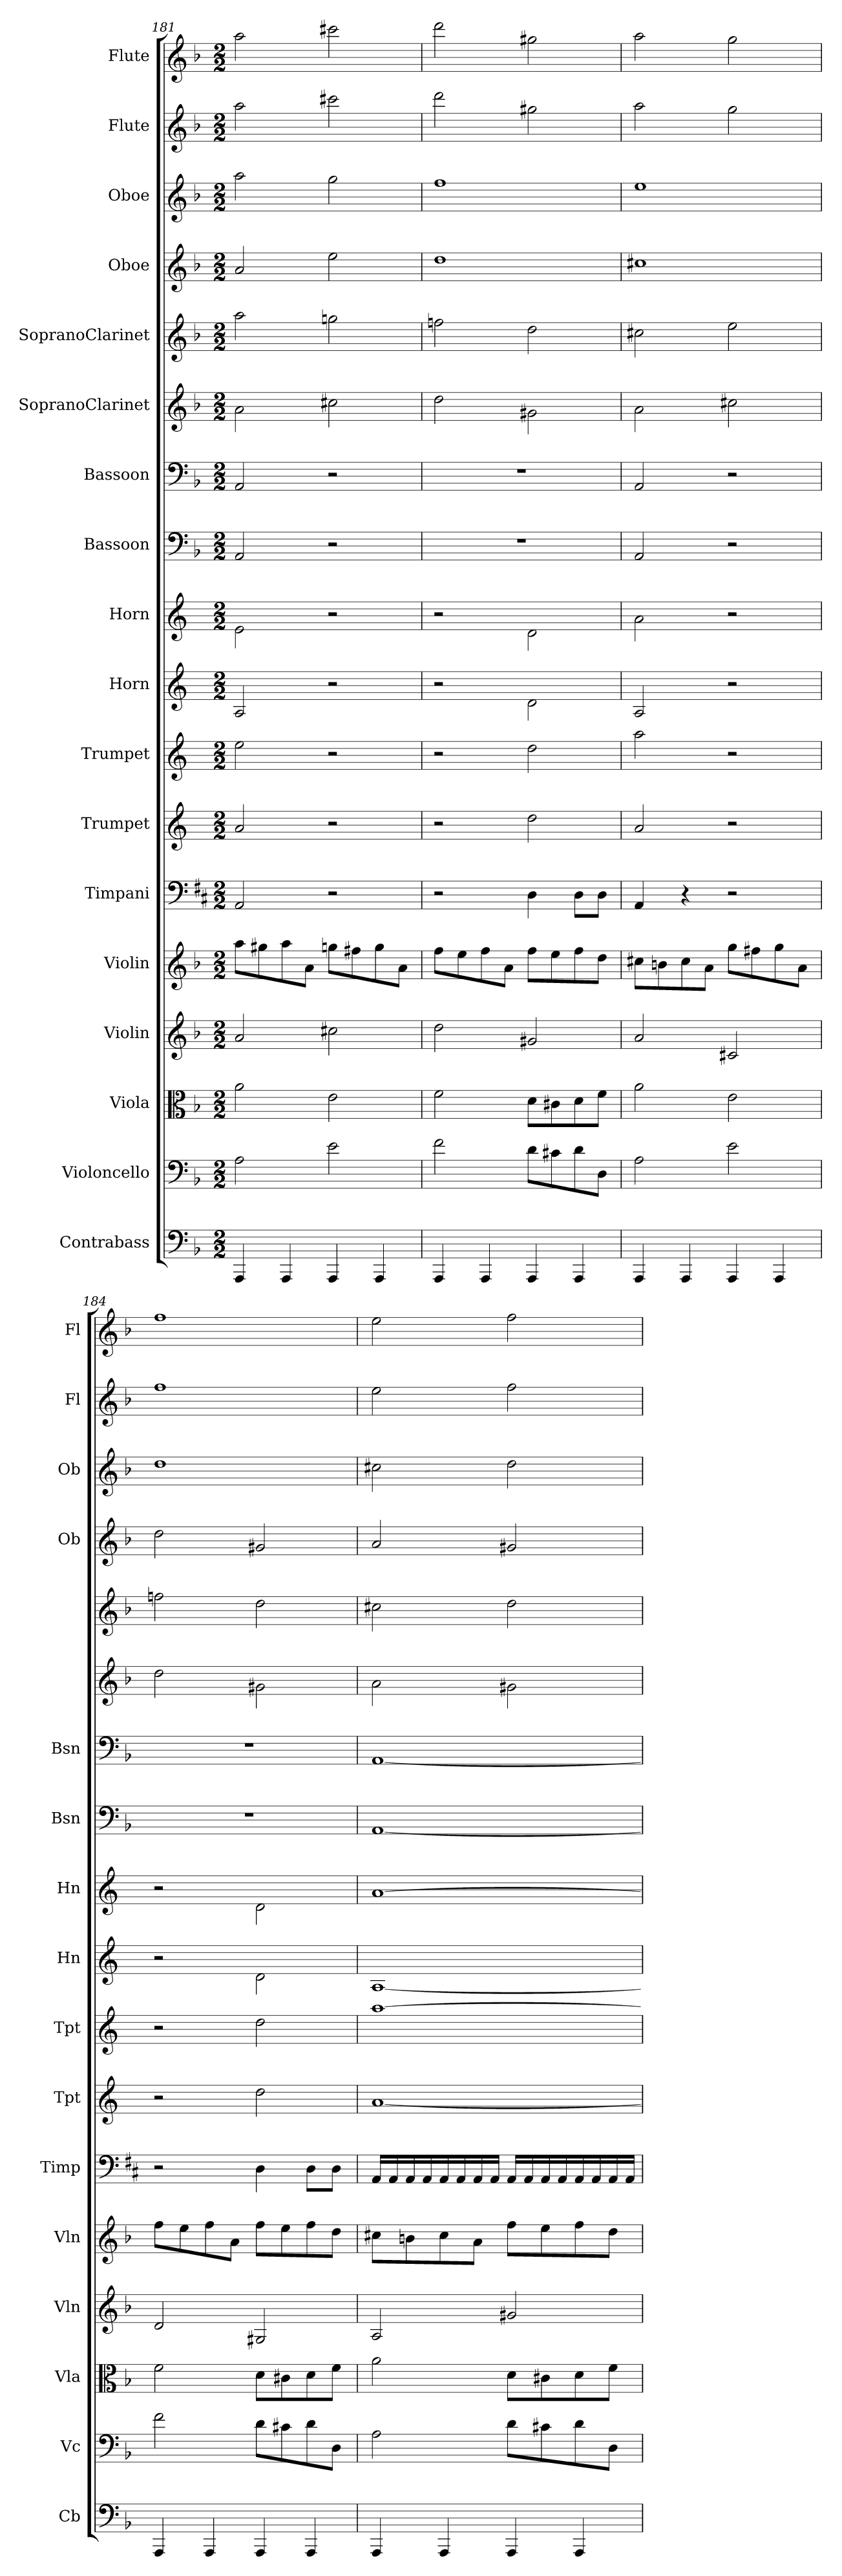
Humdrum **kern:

**kern	**kern	**kern	**kern	**kern	**kern	**kern	**kern	**kern	**kern	**kern	**kern	**kern	**kern	**kern	**kern	**kern	**kern
*part18	*part17	*part16	*part15	*part14	*part13	*part12	*part11	*part10	*part9	*part8	*part7	*part6	*part5	*part4	*part3	*part2	*part1
*staff18	*staff17	*staff16	*staff15	*staff14	*staff13	*staff12	*staff11	*staff10	*staff9	*staff8	*staff7	*staff6	*staff5	*staff4	*staff3	*staff2	*staff1
*I"Contrabass	*I"Violoncello	*I"Viola	*I"Violin	*I"Violin	*I"Timpani	*I"Trumpet	*I"Trumpet	*I"Horn	*I"Horn	*I"Bassoon	*I"Bassoon	*I"SopranoClarinet	*I"SopranoClarinet	*I"Oboe	*I"Oboe	*I"Flute	*I"Flute
*I'Cb	*I'Vc	*I'Vla	*I'Vln	*I'Vln	*I'Timp	*I'Tpt	*I'Tpt	*I'Hn	*I'Hn	*I'Bsn	*I'Bsn	*	*	*I'Ob	*I'Ob	*I'Fl	*I'Fl
*clefF4	*clefF4	*clefC3	*clefG2	*clefG2	*clefF4	*clefG2	*clefG2	*clefG2	*clefG2	*clefF4	*clefF4	*clefG2	*clefG2	*clefG2	*clefG2	*clefG2	*clefG2
*k[b-]	*k[b-]	*k[b-]	*k[b-]	*k[b-]	*k[f#c#]	*k[]	*k[]	*k[]	*k[]	*k[b-]	*k[b-]	*k[b-]	*k[b-]	*k[b-]	*k[b-]	*k[b-]	*k[b-]
*M2/2	*M2/2	*M2/2	*M2/2	*M2/2	*M2/2	*M2/2	*M2/2	*M2/2	*M2/2	*M2/2	*M2/2	*M2/2	*M2/2	*M2/2	*M2/2	*M2/2	*M2/2
=181	=181	=181	=181	=181	=181	=181	=181	=181	=181	=181	=181	=181	=181	=181	=181	=181	=181
4AAA/	2A\	2a\	2a/	8aa\L	2AA/	2a/	2ee\	2A/	2e\	2AA/	2AA/	2a\	2aa\	2a/	2aa\	2aa\	2aa\
.	.	.	.	8gg#X\	.	.	.	.	.	.	.	.	.	.	.	.	.
4AAA/	.	.	.	8aa\	.	.	.	.	.	.	.	.	.	.	.	.	.
.	.	.	.	8a\J	.	.	.	.	.	.	.	.	.	.	.	.	.
4AAA/	2e\	2e\	2cc#X\	8ggn\L	2r	2r	2r	2r	2r	2r	2r	2cc#X\	2ggn\	2ee\	2gg\	2ccc#X\	2ccc#X\
.	.	.	.	8ff#X\	.	.	.	.	.	.	.	.	.	.	.	.	.
4AAA/	.	.	.	8gg\	.	.	.	.	.	.	.	.	.	.	.	.	.
.	.	.	.	8a\J	.	.	.	.	.	.	.	.	.	.	.	.	.
=182	=182	=182	=182	=182	=182	=182	=182	=182	=182	=182	=182	=182	=182	=182	=182	=182	=182
4AAA/	2f\	2f\	2dd\	8ff\L	2r	2r	2r	2r	2r	1r	1r	2dd\	2ffn\	1dd\	1ff\	2ddd\	2ddd\
.	.	.	.	8ee\	.	.	.	.	.	.	.	.	.	.	.	.	.
4AAA/	.	.	.	8ff\	.	.	.	.	.	.	.	.	.	.	.	.	.
.	.	.	.	8a\J	.	.	.	.	.	.	.	.	.	.	.	.	.
4AAA/	8d\L	8d\L	2g#X/	8ff\L	4D\	2dd\	2dd\	2d\	2d\	.	.	2g#X\	2dd\	.	.	2gg#X\	2gg#X\
.	8c#X\	8c#X\	.	8ee\	.	.	.	.	.	.	.	.	.	.	.	.	.
4AAA/	8d\	8d\	.	8ff\	8D\L	.	.	.	.	.	.	.	.	.	.	.	.
.	8D\J	8f\J	.	8dd\J	8D\J	.	.	.	.	.	.	.	.	.	.	.	.
=183	=183	=183	=183	=183	=183	=183	=183	=183	=183	=183	=183	=183	=183	=183	=183	=183	=183
4AAA/	2A\	2a\	2a/	8cc#X\L	4AA/	2a/	2aa\	2A/	2a\	2AA/	2AA/	2a\	2cc#X\	1cc#X\	1ee\	2aa\	2aa\
.	.	.	.	8bn\	.	.	.	.	.	.	.	.	.	.	.	.	.
4AAA/	.	.	.	8cc#\	4r	.	.	.	.	.	.	.	.	.	.	.	.
.	.	.	.	8a\J	.	.	.	.	.	.	.	.	.	.	.	.	.
4AAA/	2e\	2e\	2c#X/	8gg\L	2r	2r	2r	2r	2r	2r	2r	2cc#X\	2ee\	.	.	2gg\	2gg\
.	.	.	.	8ff#X\	.	.	.	.	.	.	.	.	.	.	.	.	.
4AAA/	.	.	.	8gg\	.	.	.	.	.	.	.	.	.	.	.	.	.
.	.	.	.	8a\J	.	.	.	.	.	.	.	.	.	.	.	.	.
=184	=184	=184	=184	=184	=184	=184	=184	=184	=184	=184	=184	=184	=184	=184	=184	=184	=184
4AAA/	2f\	2f\	2d/	8ff\L	2r	2r	2r	2r	2r	1r	1r	2dd\	2ffn\	2dd\	1dd\	1ff\	1ff\
.	.	.	.	8ee\	.	.	.	.	.	.	.	.	.	.	.	.	.
4AAA/	.	.	.	8ff\	.	.	.	.	.	.	.	.	.	.	.	.	.
.	.	.	.	8a\J	.	.	.	.	.	.	.	.	.	.	.	.	.
4AAA/	8d\L	8d\L	2G#X/	8ff\L	4D\	2dd\	2dd\	2d\	2d\	.	.	2g#X\	2dd\	2g#X/	.	.	.
.	8c#X\	8c#X\	.	8ee\	.	.	.	.	.	.	.	.	.	.	.	.	.
4AAA/	8d\	8d\	.	8ff\	8D\L	.	.	.	.	.	.	.	.	.	.	.	.
.	8D\J	8f\J	.	8dd\J	8D\J	.	.	.	.	.	.	.	.	.	.	.	.
=185	=185	=185	=185	=185	=185	=185	=185	=185	=185	=185	=185	=185	=185	=185	=185	=185	=185
4AAA/	2A\	2a\	2A/	8cc#X\L	16AA/LL	[1a/	[1aa\	[1A/	[1a\	[1AA/	[1AA/	2a\	2cc#X\	2a/	2cc#X\	2ee\	2ee\
.	.	.	.	.	16AA/	.	.	.	.	.	.	.	.	.	.	.	.
.	.	.	.	8bn\	16AA/	.	.	.	.	.	.	.	.	.	.	.	.
.	.	.	.	.	16AA/	.	.	.	.	.	.	.	.	.	.	.	.
4AAA/	.	.	.	8cc#\	16AA/	.	.	.	.	.	.	.	.	.	.	.	.
.	.	.	.	.	16AA/	.	.	.	.	.	.	.	.	.	.	.	.
.	.	.	.	8a\J	16AA/	.	.	.	.	.	.	.	.	.	.	.	.
.	.	.	.	.	16AA/JJ	.	.	.	.	.	.	.	.	.	.	.	.
4AAA/	8d\L	8d\L	2g#X/	8ff\L	16AA/LL	.	.	.	.	.	.	2g#X\	2dd\	2g#X/	2dd\	2ff\	2ff\
.	.	.	.	.	16AA/	.	.	.	.	.	.	.	.	.	.	.	.
.	8c#X\	8c#X\	.	8ee\	16AA/	.	.	.	.	.	.	.	.	.	.	.	.
.	.	.	.	.	16AA/	.	.	.	.	.	.	.	.	.	.	.	.
4AAA/	8d\	8d\	.	8ff\	16AA/	.	.	.	.	.	.	.	.	.	.	.	.
.	.	.	.	.	16AA/	.	.	.	.	.	.	.	.	.	.	.	.
.	8D\J	8f\J	.	8dd\J	16AA/	.	.	.	.	.	.	.	.	.	.	.	.
.	.	.	.	.	16AA/JJ	.	.	.	.	.	.	.	.	.	.	.	.
=	=	=	=	=	=	=	=	=	=	=	=	=	=	=	=	=	=
*-	*-	*-	*-	*-	*-	*-	*-	*-	*-	*-	*-	*-	*-	*-	*-	*-	*-
